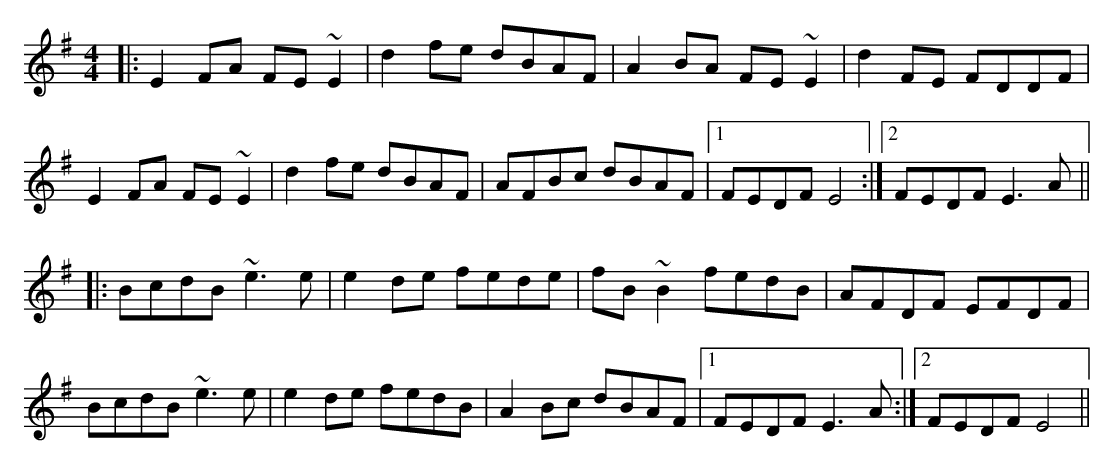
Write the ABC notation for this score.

X:1
M:4/4
K:Emin
|:E2FA FE~E2|d2fe dBAF|A2BA FE~E2|d2 FE FDDF|
E2FA FE~E2|d2fe dBAF|AFBc dBAF|1 FEDF E4:|2 FEDF E3A||
|:BcdB ~e3e|e2de fede|fB~B2 fedB|AFDF EFDF|
BcdB ~e3e|e2de fedB|A2Bc dBAF|1 FEDF E3A:|2 FEDF E4||
